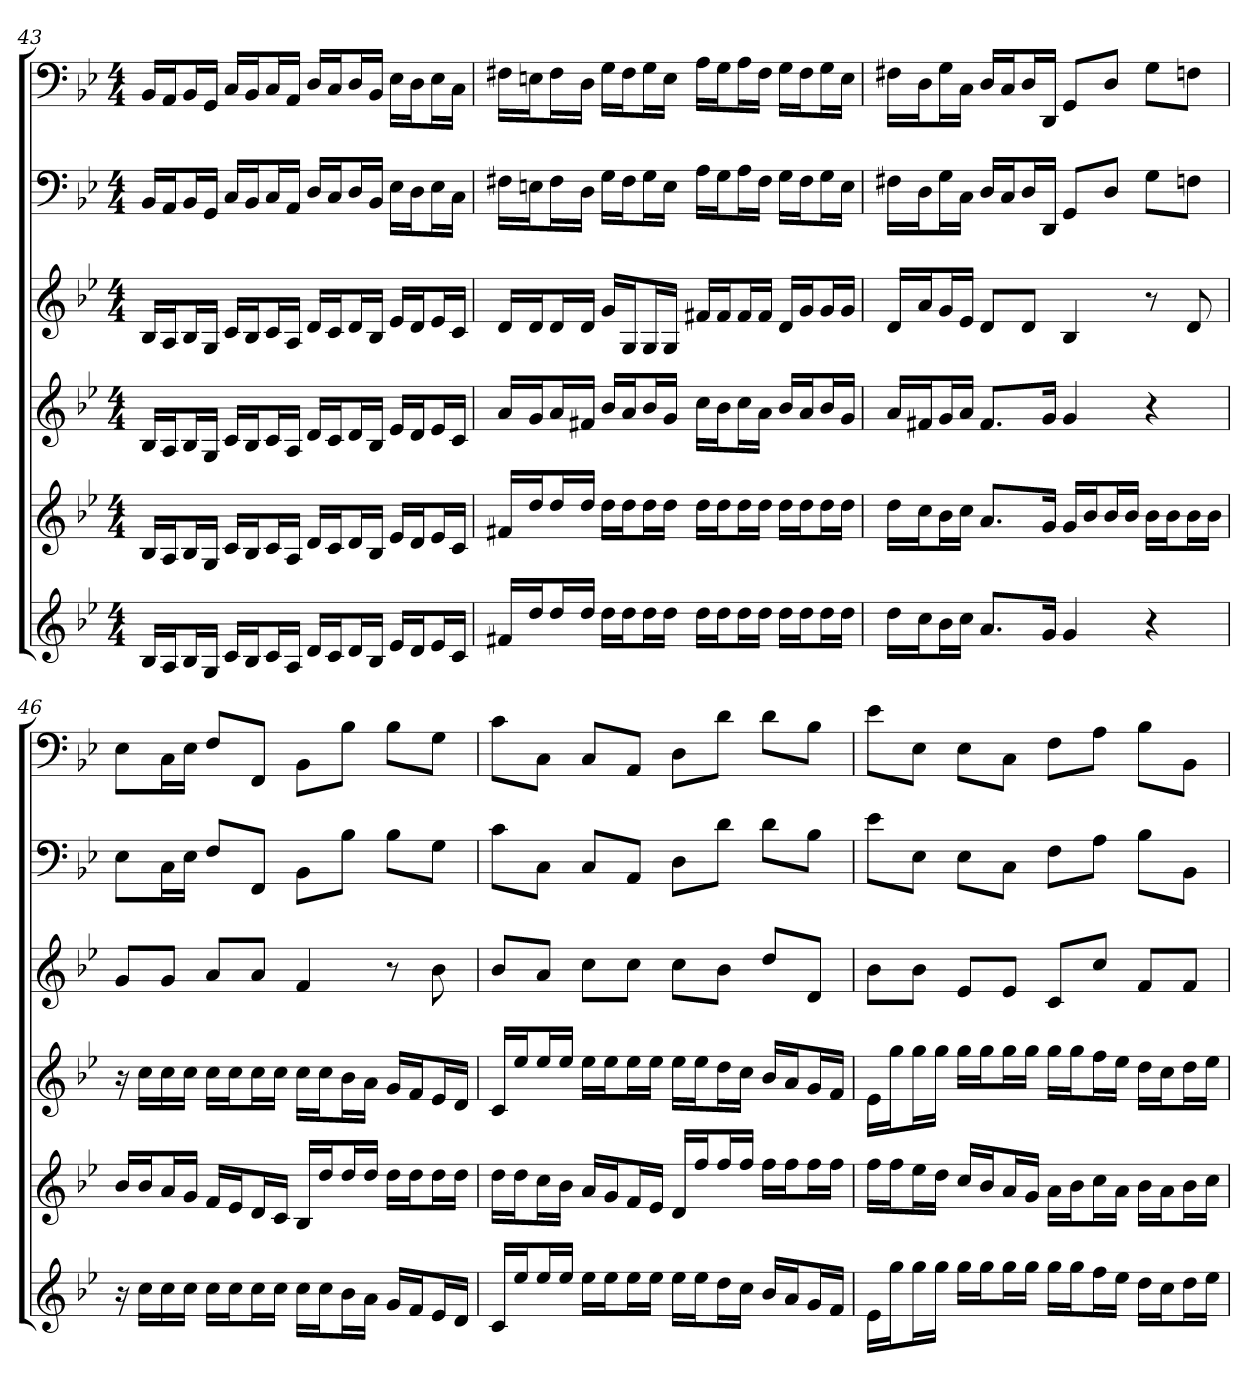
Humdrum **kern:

**kern	**kern	**kern	**kern	**kern	**kern
*part6	*part5	*part4	*part3	*part2	*part1
*staff6	*staff5	*staff4	*staff3	*staff2	*staff1
*k[b-e-]	*k[b-e-]	*k[b-e-]	*k[b-e-]	*k[b-e-]	*k[b-e-]
*B-:	*B-:	*B-:	*B-:	*B-:	*B-:
*M4/4	*M4/4	*M4/4	*M4/4	*M4/4	*M4/4
=43	=43	=43	=43	=43	=43
16B-LL	16B-LL	16B-LL	16B-LL	16BB-LL	16BB-LL
16AJ	16AJ	16AJ	16AJ	16AAJ	16AAJ
16B-L	16B-L	16B-L	16B-L	16BB-L	16BB-L
16GJJ	16GJJ	16GJJ	16GJJ	16GGJJ	16GGJJ
16cLL	16cLL	16cLL	16cLL	16CLL	16CLL
16B-J	16B-J	16B-J	16B-J	16BB-J	16BB-J
16cL	16cL	16cL	16cL	16CL	16CL
16AJJ	16AJJ	16AJJ	16AJJ	16AAJJ	16AAJJ
16dLL	16dLL	16dLL	16dLL	16DLL	16DLL
16cJ	16cJ	16cJ	16cJ	16CJ	16CJ
16dL	16dL	16dL	16dL	16DL	16DL
16B-JJ	16B-JJ	16B-JJ	16B-JJ	16BB-JJ	16BB-JJ
16e-LL	16e-LL	16e-LL	16e-LL	16E-LL	16E-LL
16dJ	16dJ	16dJ	16dJ	16DJ	16DJ
16e-L	16e-L	16e-L	16e-L	16E-L	16E-L
16cJJ	16cJJ	16cJJ	16cJJ	16CJJ	16CJJ
=44	=44	=44	=44	=44	=44
16f#XLL	16f#XLL	16aLL	16dLL	16F#XLL	16F#XLL
16ddJ	16ddJ	16gJ	16dJ	16EnJ	16EnJ
16ddL	16ddL	16aL	16dL	16F#L	16F#L
16ddJJ	16ddJJ	16f#XJJ	16dJJ	16DJJ	16DJJ
16ddLL	16ddLL	16b-LL	16gLL	16GLL	16GLL
16ddJ	16ddJ	16aJ	16GJ	16F#J	16F#J
16ddL	16ddL	16b-L	16GL	16GL	16GL
16ddJJ	16ddJJ	16gJJ	16GJJ	16EJJ	16EJJ
16ddLL	16ddLL	16ccLL	16f#XLL	16ALL	16ALL
16ddJ	16ddJ	16b-J	16f#J	16GJ	16GJ
16ddL	16ddL	16ccL	16f#L	16AL	16AL
16ddJJ	16ddJJ	16aJJ	16f#JJ	16F#JJ	16F#JJ
16ddLL	16ddLL	16b-LL	16dLL	16GLL	16GLL
16ddJ	16ddJ	16aJ	16gJ	16F#J	16F#J
16ddL	16ddL	16b-L	16gL	16GL	16GL
16ddJJ	16ddJJ	16gJJ	16gJJ	16EJJ	16EJJ
=45	=45	=45	=45	=45	=45
16ddLL	16ddLL	16aLL	16dLL	16F#XLL	16F#XLL
16ccJ	16ccJ	16f#XJ	16aJ	16DJ	16DJ
16b-L	16b-L	16gL	16gL	16GL	16GL
16ccJJ	16ccJJ	16aJJ	16e-JJ	16CJJ	16CJJ
8.aL	8.aL	8.f#L	8dL	16DLL	16DLL
.	.	.	.	16CJ	16CJ
.	.	.	8dJ	16DL	16DL
16gJk	16gJk	16gJk	.	16DDJJ	16DDJJ
4g	16gLL	4g	4B-	8GGL	8GGL
.	16b-J	.	.	.	.
.	16b-L	.	.	8DJ	8DJ
.	16b-JJ	.	.	.	.
4r	16b-LL	4r	8r	8GL	8GL
.	16b-J	.	.	.	.
.	16b-L	.	8d	8FnJ	8FnJ
.	16b-JJ	.	.	.	.
=46	=46	=46	=46	=46	=46
16r	16b-LL	16r	8gL	8E-L	8E-L
16ccLL	16b-J	16ccLL	.	.	.
16cc	16aL	16cc	8gJ	16CL	16CL
16ccJJ	16gJJ	16ccJJ	.	16E-JJ	16E-JJ
16ccLL	16fLL	16ccLL	8aL	8FL	8FL
16ccJ	16e-J	16ccJ	.	.	.
16ccL	16dL	16ccL	8aJ	8FFJ	8FFJ
16ccJJ	16cJJ	16ccJJ	.	.	.
16ccLL	16B-LL	16ccLL	4f	8BB-L	8BB-L
16ccJ	16ddJ	16ccJ	.	.	.
16b-L	16ddL	16b-L	.	8B-J	8B-J
16aJJ	16ddJJ	16aJJ	.	.	.
16gLL	16ddLL	16gLL	8r	8B-L	8B-L
16fJ	16ddJ	16fJ	.	.	.
16e-L	16ddL	16e-L	8b-	8GJ	8GJ
16dJJ	16ddJJ	16dJJ	.	.	.
=47	=47	=47	=47	=47	=47
16cLL	16ddLL	16cLL	8b-L	8cL	8cL
16ee-J	16ddJ	16ee-J	.	.	.
16ee-L	16ccL	16ee-L	8aJ	8CJ	8CJ
16ee-JJ	16b-JJ	16ee-JJ	.	.	.
16ee-LL	16aLL	16ee-LL	8ccL	8CL	8CL
16ee-J	16gJ	16ee-J	.	.	.
16ee-L	16fL	16ee-L	8ccJ	8AAJ	8AAJ
16ee-JJ	16e-JJ	16ee-JJ	.	.	.
16ee-LL	16dLL	16ee-LL	8ccL	8DL	8DL
16ee-J	16ffJ	16ee-J	.	.	.
16ddL	16ffL	16ddL	8b-J	8dJ	8dJ
16ccJJ	16ffJJ	16ccJJ	.	.	.
16b-LL	16ffLL	16b-LL	8ddL	8dL	8dL
16aJ	16ffJ	16aJ	.	.	.
16gL	16ffL	16gL	8dJ	8B-J	8B-J
16fJJ	16ffJJ	16fJJ	.	.	.
=48	=48	=48	=48	=48	=48
16e-LL	16ffLL	16e-LL	8b-L	8e-L	8e-L
16ggJ	16ffJ	16ggJ	.	.	.
16ggL	16ee-L	16ggL	8b-J	8E-J	8E-J
16ggJJ	16ddJJ	16ggJJ	.	.	.
16ggLL	16ccLL	16ggLL	8e-L	8E-L	8E-L
16ggJ	16b-J	16ggJ	.	.	.
16ggL	16aL	16ggL	8e-J	8CJ	8CJ
16ggJJ	16gJJ	16ggJJ	.	.	.
16ggLL	16aLL	16ggLL	8cL	8FL	8FL
16ggJ	16b-J	16ggJ	.	.	.
16ffL	16ccL	16ffL	8ccJ	8AJ	8AJ
16ee-JJ	16aJJ	16ee-JJ	.	.	.
16ddLL	16b-LL	16ddLL	8fL	8B-L	8B-L
16ccJ	16aJ	16ccJ	.	.	.
16ddL	16b-L	16ddL	8fJ	8BB-J	8BB-J
16ee-JJ	16ccJJ	16ee-JJ	.	.	.
=	=	=	=	=	=
*-	*-	*-	*-	*-	*-
